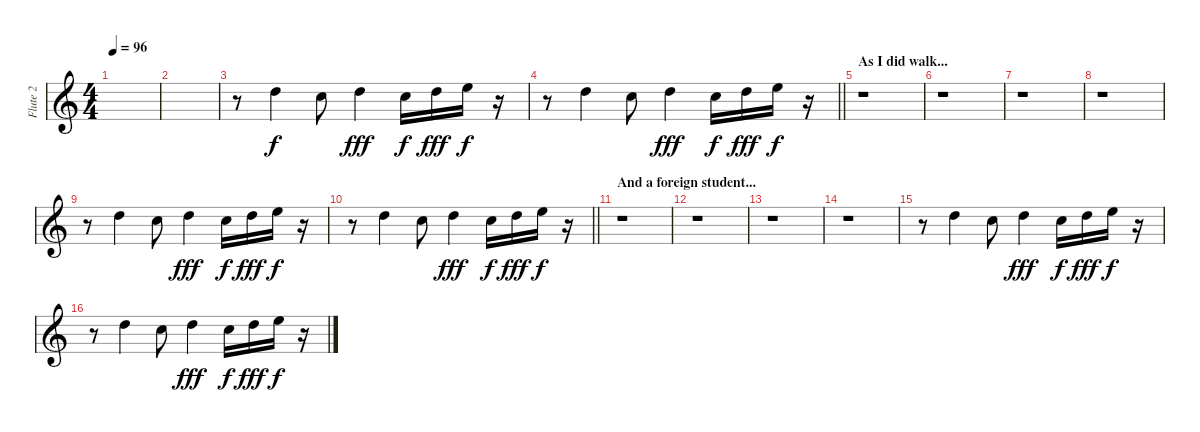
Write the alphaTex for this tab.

\track ("Flute 2" "Flute 2") {instrument flute}
\staff {score}
\tuning (E4 B3 G3 D3 A2 E2) {hide}
\ts (4 4)
\tempo 96
\clef g2
\ks c
|
|
r.8 15.2.4 13.2.8 15.2.4{dy fff} 13.2.16{dy f} 15.2.16{dy fff} 17.2.16{dy f} r.16 |
\barLineRight lightlight
r.8 15.2.4 13.2.8 15.2.4{dy fff} 13.2.16{dy f} 15.2.16{dy fff} 17.2.16{dy f} r.16 |
\section ("" "As I did walk...")
r.1 |
r.1 |
r.1 |
r.1 |
r.8 15.2.4 13.2.8 15.2.4{dy fff} 13.2.16{dy f} 15.2.16{dy fff} 17.2.16{dy f} r.16 |
\barLineRight lightlight
r.8 15.2.4 13.2.8 15.2.4{dy fff} 13.2.16{dy f} 15.2.16{dy fff} 17.2.16{dy f} r.16 |
\section ("" "And a foreign student...")
r.1 |
r.1 |
r.1 |
r.1 |
r.8 15.2.4 13.2.8 15.2.4{dy fff} 13.2.16{dy f} 15.2.16{dy fff} 17.2.16{dy f} r.16 |
r.8 15.2.4 13.2.8 15.2.4{dy fff} 13.2.16{dy f} 15.2.16{dy fff} 17.2.16{dy f} r.16
